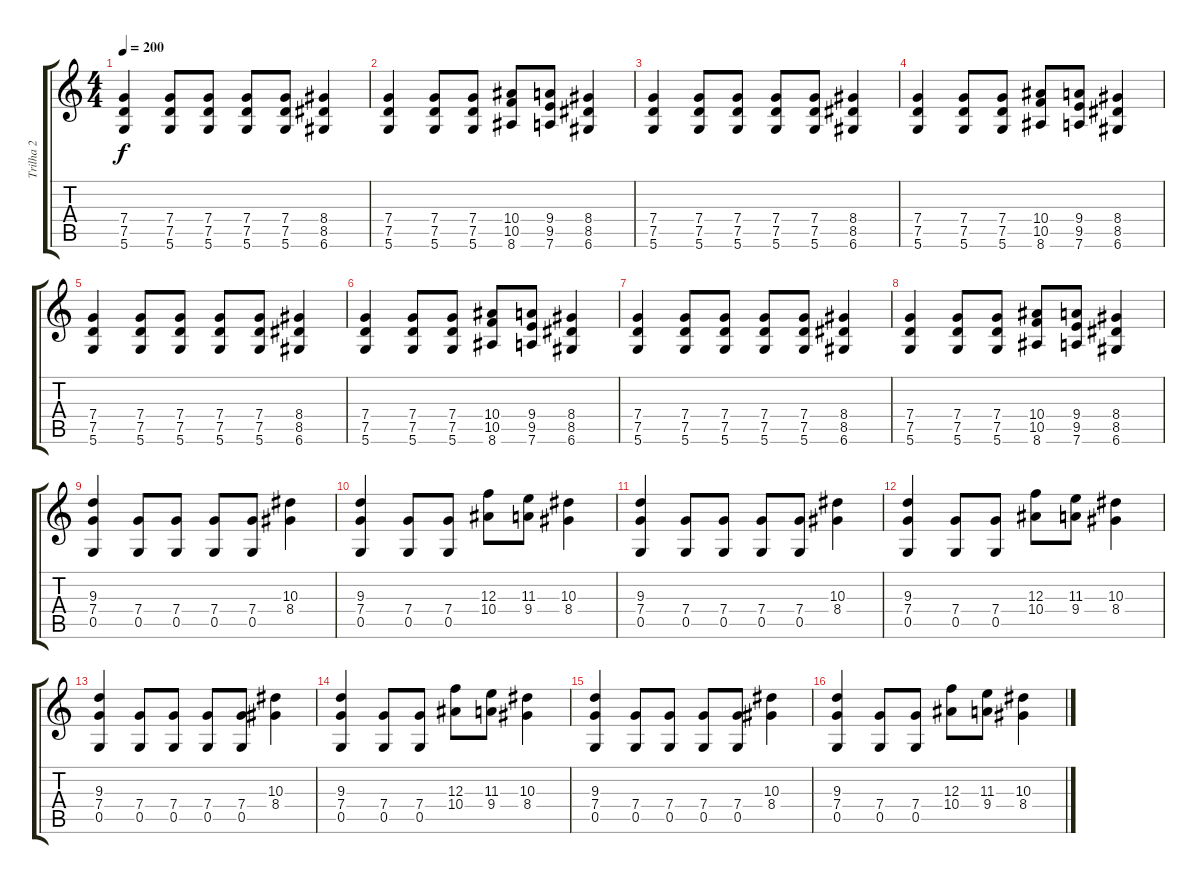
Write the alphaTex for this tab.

\track ("Trilha 2" "Trilha 2") {instrument distortionguitar}
\staff {score tabs}
\tuning (D4 A3 F3 C3 G2 D2) {hide}
\ts (4 4)
\tempo 200
\clef g2
\ks c
(7.4 7.5 5.6).4{dy f} (7.4 7.5 5.6).8 (7.4 7.5 5.6).8 (7.4 7.5 5.6).8 (7.4 7.5 5.6).8 (8.4 8.5 6.6).4 |
(7.4 7.5 5.6).4 (7.4 7.5 5.6).8 (7.4 7.5 5.6).8 (10.4 10.5 8.6).8 (9.4 9.5 7.6).8 (8.4 8.5 6.6).4 |
(7.4 7.5 5.6).4 (7.4 7.5 5.6).8 (7.4 7.5 5.6).8 (7.4 7.5 5.6).8 (7.4 7.5 5.6).8 (8.4 8.5 6.6).4 |
(7.4 7.5 5.6).4 (7.4 7.5 5.6).8 (7.4 7.5 5.6).8 (10.4 10.5 8.6).8 (9.4 9.5 7.6).8 (8.4 8.5 6.6).4 |
(7.4 7.5 5.6).4 (7.4 7.5 5.6).8 (7.4 7.5 5.6).8 (7.4 7.5 5.6).8 (7.4 7.5 5.6).8 (8.4 8.5 6.6).4 |
(7.4 7.5 5.6).4 (7.4 7.5 5.6).8 (7.4 7.5 5.6).8 (10.4 10.5 8.6).8 (9.4 9.5 7.6).8 (8.4 8.5 6.6).4 |
(7.4 7.5 5.6).4 (7.4 7.5 5.6).8 (7.4 7.5 5.6).8 (7.4 7.5 5.6).8 (7.4 7.5 5.6).8 (8.4 8.5 6.6).4 |
(7.4 7.5 5.6).4 (7.4 7.5 5.6).8 (7.4 7.5 5.6).8 (10.4 10.5 8.6).8 (9.4 9.5 7.6).8 (8.4 8.5 6.6).4 |
(9.3 7.4 0.5).4 (7.4 0.5).8 (7.4 0.5).8 (7.4 0.5).8 (7.4 0.5).8 (10.3 8.4).4 |
(9.3 7.4 0.5).4 (7.4 0.5).8 (7.4 0.5).8 (12.3 10.4).8 (11.3 9.4).8 (10.3 8.4).4 |
(9.3 7.4 0.5).4 (7.4 0.5).8 (7.4 0.5).8 (7.4 0.5).8 (7.4 0.5).8 (10.3 8.4).4 |
(9.3 7.4 0.5).4 (7.4 0.5).8 (7.4 0.5).8 (12.3 10.4).8 (11.3 9.4).8 (10.3 8.4).4 |
(9.3 7.4 0.5).4 (7.4 0.5).8 (7.4 0.5).8 (7.4 0.5).8 (7.4 0.5).8 (10.3 8.4).4 |
(9.3 7.4 0.5).4 (7.4 0.5).8 (7.4 0.5).8 (12.3 10.4).8 (11.3 9.4).8 (10.3 8.4).4 |
(9.3 7.4 0.5).4 (7.4 0.5).8 (7.4 0.5).8 (7.4 0.5).8 (7.4 0.5).8 (10.3 8.4).4 |
(9.3 7.4 0.5).4 (7.4 0.5).8 (7.4 0.5).8 (12.3 10.4).8 (11.3 9.4).8 (10.3 8.4).4
